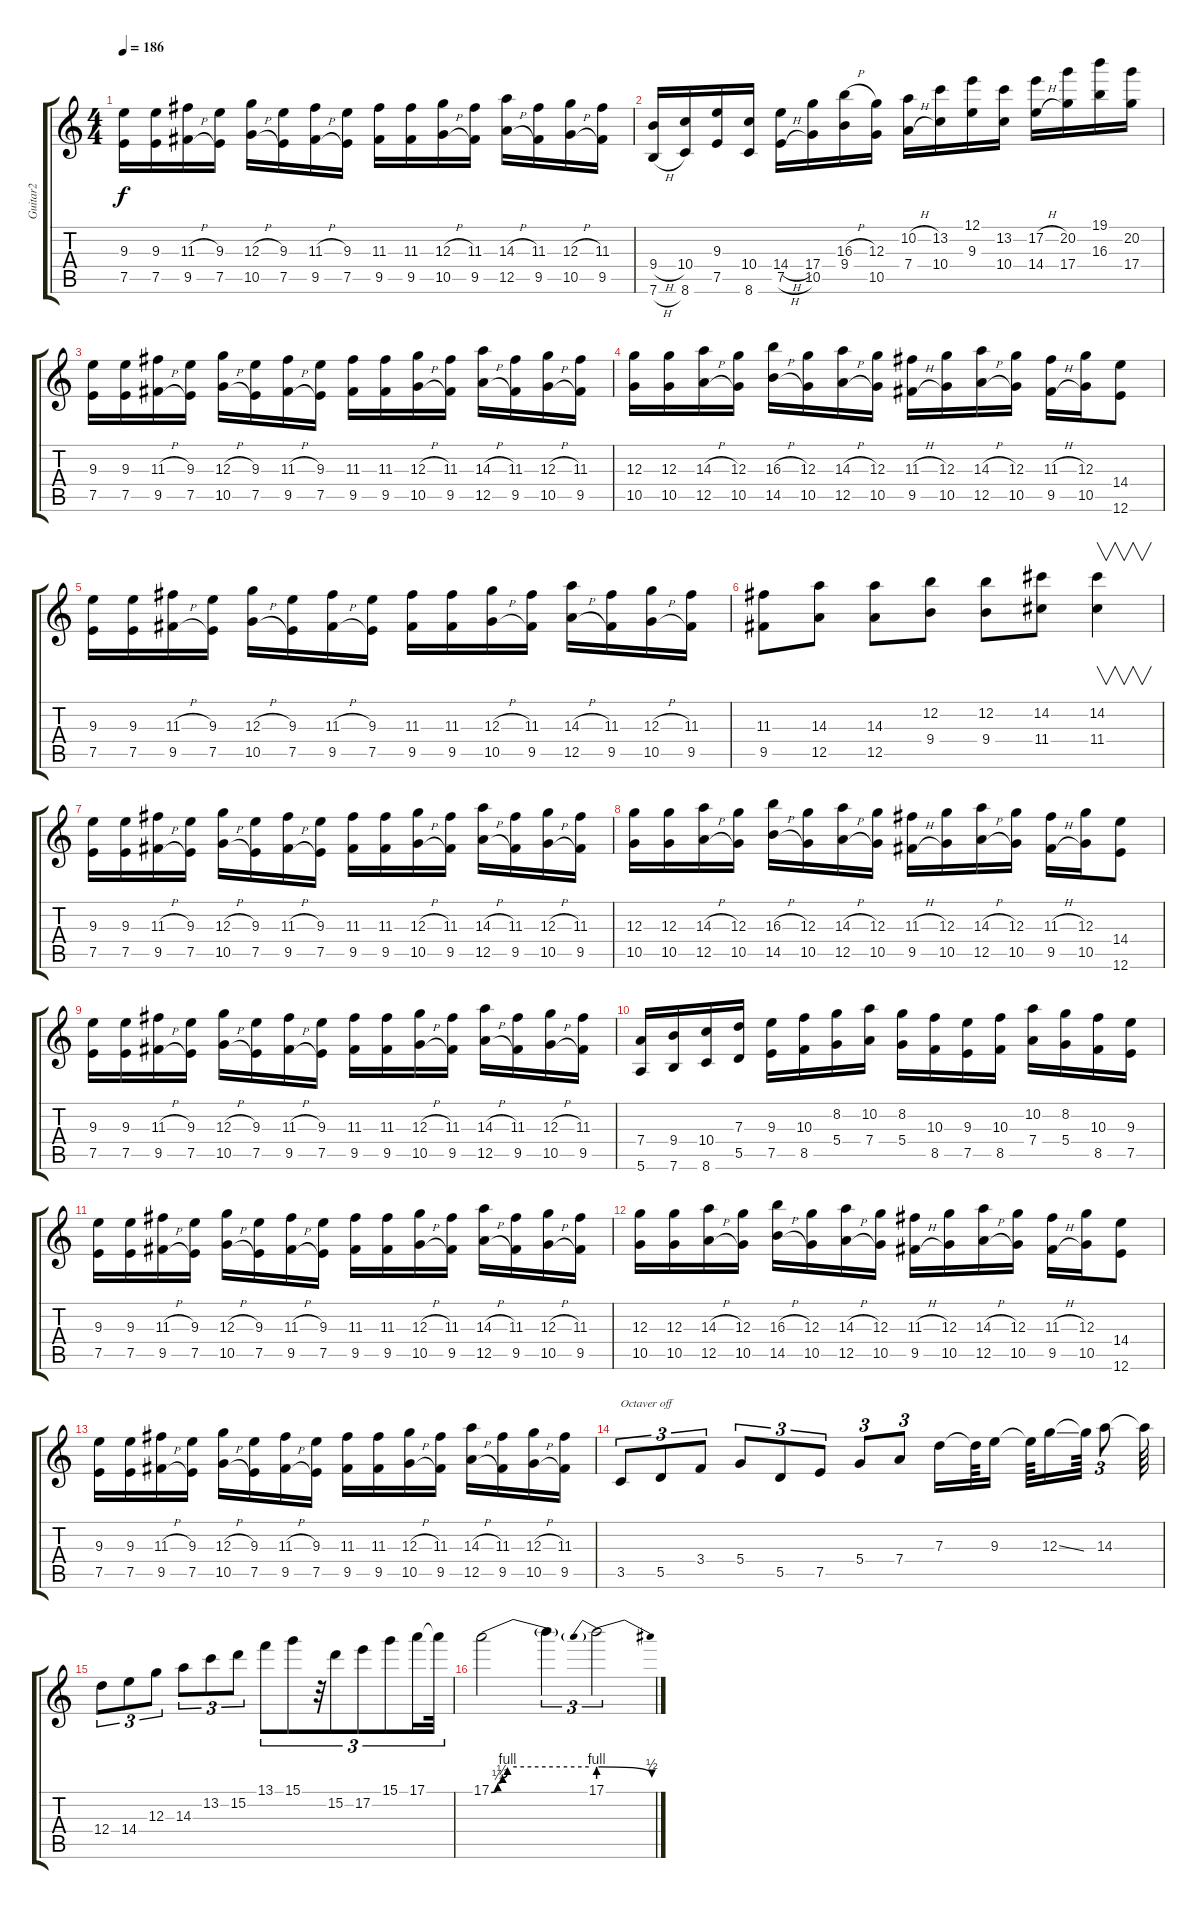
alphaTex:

\track ("Guitar2" "Guitar2") {instrument distortionguitar}
\staff {score tabs}
\tuning (E4 B3 G3 D3 A2 E2) {hide}
\ts (4 4)
\tempo 186
\clef g2
\ks c
(9.3 7.5).16{dy f} (9.3 7.5).16 (11.3{h} 9.5{h}).16 (9.3 7.5).16 (12.3{h} 10.5{h}).16 (9.3 7.5).16 (11.3{h} 9.5{h}).16 (9.3 7.5).16 (11.3 9.5).16 (11.3 9.5).16 (12.3{h} 10.5{h}).16 (11.3 9.5).16 (14.3{h} 12.5{h}).16 (11.3 9.5).16 (12.3{h} 10.5{h}).16 (11.3 9.5).16 |
(9.4{h} 7.6{h}).16 (10.4 8.6).16 (9.3 7.5).16 (10.4 8.6).16 (14.4{h} 7.5{h}).16 (17.4 10.5).16 (16.3{h} 9.4).16 (12.3 10.5).16 (10.2{h} 7.4{h}).16 (13.2 10.4).16 (12.1 9.3).16 (13.2 10.4).16 (17.2{h} 14.4{h}).16 (20.2 17.4).16 (19.1 16.3).16 (20.2 17.4).16 |
(9.3 7.5).16 (9.3 7.5).16 (11.3{h} 9.5{h}).16 (9.3 7.5).16 (12.3{h} 10.5{h}).16 (9.3 7.5).16 (11.3{h} 9.5{h}).16 (9.3 7.5).16 (11.3 9.5).16 (11.3 9.5).16 (12.3{h} 10.5{h}).16 (11.3 9.5).16 (14.3{h} 12.5{h}).16 (11.3 9.5).16 (12.3{h} 10.5{h}).16 (11.3 9.5).16 |
(12.3 10.5).16 (12.3 10.5).16 (14.3{h} 12.5{h}).16 (12.3 10.5).16 (16.3{h} 14.5{h}).16 (12.3 10.5).16 (14.3{h} 12.5{h}).16 (12.3 10.5).16 (11.3{h} 9.5{h}).16 (12.3 10.5).16 (14.3{h} 12.5{h}).16 (12.3 10.5).16 (11.3{h} 9.5{h}).16 (12.3 10.5).16 (14.4 12.6).8 |
(9.3 7.5).16 (9.3 7.5).16 (11.3{h} 9.5{h}).16 (9.3 7.5).16 (12.3{h} 10.5{h}).16 (9.3 7.5).16 (11.3{h} 9.5{h}).16 (9.3 7.5).16 (11.3 9.5).16 (11.3 9.5).16 (12.3{h} 10.5{h}).16 (11.3 9.5).16 (14.3{h} 12.5{h}).16 (11.3 9.5).16 (12.3{h} 10.5{h}).16 (11.3 9.5).16 |
(11.3 9.5).8 (14.3 12.5).8 (14.3 12.5).8 (12.2 9.4).8 (12.2 9.4).8 (14.2 11.4).8 (14.2 11.4).4{v} |
(9.3 7.5).16 (9.3 7.5).16 (11.3{h} 9.5{h}).16 (9.3 7.5).16 (12.3{h} 10.5{h}).16 (9.3 7.5).16 (11.3{h} 9.5{h}).16 (9.3 7.5).16 (11.3 9.5).16 (11.3 9.5).16 (12.3{h} 10.5{h}).16 (11.3 9.5).16 (14.3{h} 12.5{h}).16 (11.3 9.5).16 (12.3{h} 10.5{h}).16 (11.3 9.5).16 |
(12.3 10.5).16 (12.3 10.5).16 (14.3{h} 12.5{h}).16 (12.3 10.5).16 (16.3{h} 14.5{h}).16 (12.3 10.5).16 (14.3{h} 12.5{h}).16 (12.3 10.5).16 (11.3{h} 9.5{h}).16 (12.3 10.5).16 (14.3{h} 12.5{h}).16 (12.3 10.5).16 (11.3{h} 9.5{h}).16 (12.3 10.5).16 (14.4 12.6).8 |
(9.3 7.5).16 (9.3 7.5).16 (11.3{h} 9.5{h}).16 (9.3 7.5).16 (12.3{h} 10.5{h}).16 (9.3 7.5).16 (11.3{h} 9.5{h}).16 (9.3 7.5).16 (11.3 9.5).16 (11.3 9.5).16 (12.3{h} 10.5{h}).16 (11.3 9.5).16 (14.3{h} 12.5{h}).16 (11.3 9.5).16 (12.3{h} 10.5{h}).16 (11.3 9.5).16 |
(7.4 5.6).16 (9.4 7.6).16 (10.4 8.6).16 (7.3 5.5).16 (9.3 7.5).16 (10.3 8.5).16 (8.2 5.4).16 (10.2 7.4).16 (8.2 5.4).16 (10.3 8.5).16 (9.3 7.5).16 (10.3 8.5).16 (10.2 7.4).16 (8.2 5.4).16 (10.3 8.5).16 (9.3 7.5).16 |
(9.3 7.5).16 (9.3 7.5).16 (11.3{h} 9.5{h}).16 (9.3 7.5).16 (12.3{h} 10.5{h}).16 (9.3 7.5).16 (11.3{h} 9.5{h}).16 (9.3 7.5).16 (11.3 9.5).16 (11.3 9.5).16 (12.3{h} 10.5{h}).16 (11.3 9.5).16 (14.3{h} 12.5{h}).16 (11.3 9.5).16 (12.3{h} 10.5{h}).16 (11.3 9.5).16 |
(12.3 10.5).16 (12.3 10.5).16 (14.3{h} 12.5{h}).16 (12.3 10.5).16 (16.3{h} 14.5{h}).16 (12.3 10.5).16 (14.3{h} 12.5{h}).16 (12.3 10.5).16 (11.3{h} 9.5{h}).16 (12.3 10.5).16 (14.3{h} 12.5{h}).16 (12.3 10.5).16 (11.3{h} 9.5{h}).16 (12.3 10.5).16 (14.4 12.6).8 |
(9.3 7.5).16 (9.3 7.5).16 (11.3{h} 9.5{h}).16 (9.3 7.5).16 (12.3{h} 10.5{h}).16 (9.3 7.5).16 (11.3{h} 9.5{h}).16 (9.3 7.5).16 (11.3 9.5).16 (11.3 9.5).16 (12.3{h} 10.5{h}).16 (11.3 9.5).16 (14.3{h} 12.5{h}).16 (11.3 9.5).16 (12.3{h} 10.5{h}).16 (11.3 9.5).16 |
3.5.8{tu (3 2) txt "Octaver off"} 5.5.8{tu (3 2)} 3.4.8{tu (3 2)} 5.4.8{tu (3 2)} 5.5.8{tu (3 2)} 7.5.8{tu (3 2)} 5.4.8{tu (3 2)} 7.4.8{tu (3 2)} 7.3.16 7.3{t}.64 9.3.16 9.3{t}.64 12.3{ss}.16 12.3{t}.64 14.3.8{tu (3 2)} 14.3{t}.64 |
12.4.8{tu (3 2)} 14.4.8{tu (3 2)} 12.3.8{tu (3 2)} 14.3.8{tu (3 2)} 13.2.8{tu (3 2)} 15.2.8{tu (3 2)} 13.1.8{tu (3 2)} 15.1.8{tu (3 2)} r.32{tu (3 2)} 15.2.8{tu (3 2)} 17.2.8{tu (3 2)} 15.1.8{tu (3 2)} 17.1.16{tu (3 2)} 17.1{t}.32{tu (3 2)} |
17.1{be (custom 0 0 4 1 7 2 10 4 60 4)}.2 17.1{t}.4{tu (3 2)} 17.1{be (prebendrelease 0 4 60 2)}.2{tu (3 2)}
